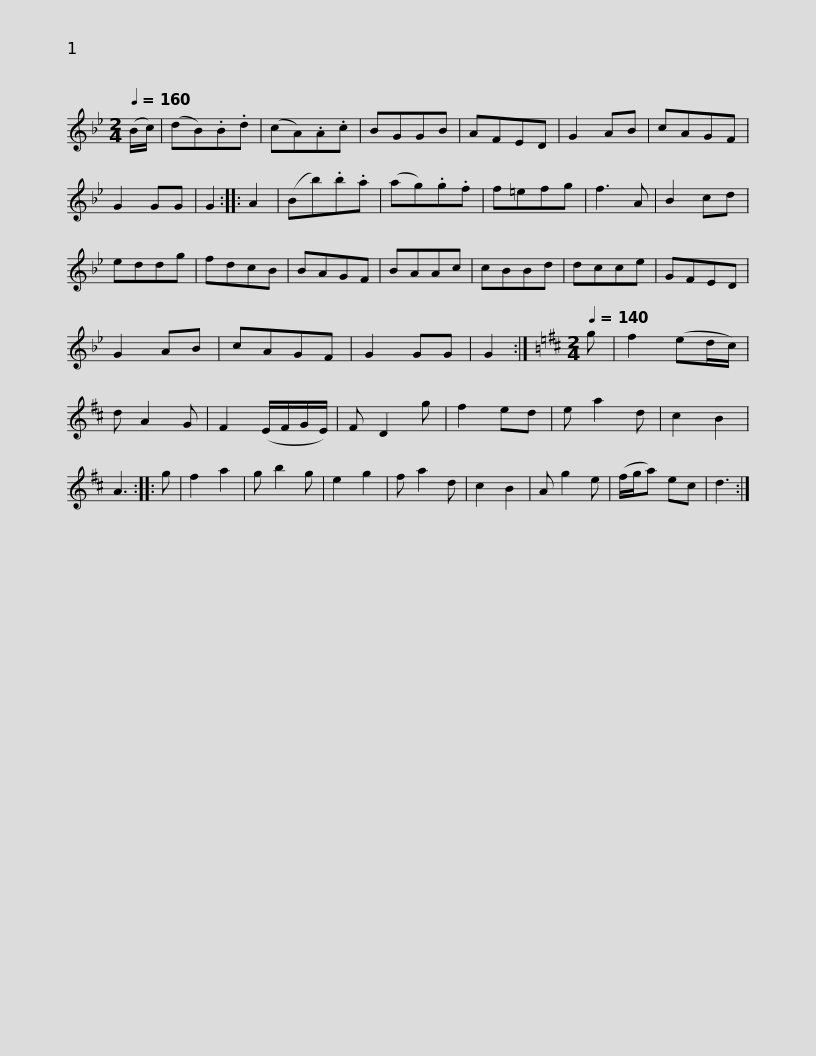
X:1
L:1/8
Q:1/4=160
M:2/4
I:linebreak $
K:Bb
V:1 treble
V:1
 (B/c/) | (dB).B.d | (cA).A.c | BGGB | AFED | %5
 G2 AB | cAGF | G2 GG | G2 :: A2 | %10
 (Bb).b.a | (ag).g.f |$ f=efg | f3 A | B2 cd | %15
 eddg | fdcB | BAGF | BAAc | cBBd | %20
 dcce | GFED | G2 AB |$ cAGF | G2 GG | %25
 G2 :|[K:D][M:2/4][Q:1/4=140] g | f2 (ed/c/) | d A2 G | F2 (E/F/G/E/) | %30
 F D2 g | f2 ed | e a2 d | c2 B2 | A3 :: %35
 g |$ f2 a2 | g b2 g | e2 g2 | f a2 d | %40
 c2 B2 | A g2 e | (f/g/a) ec | d3 :| %44
